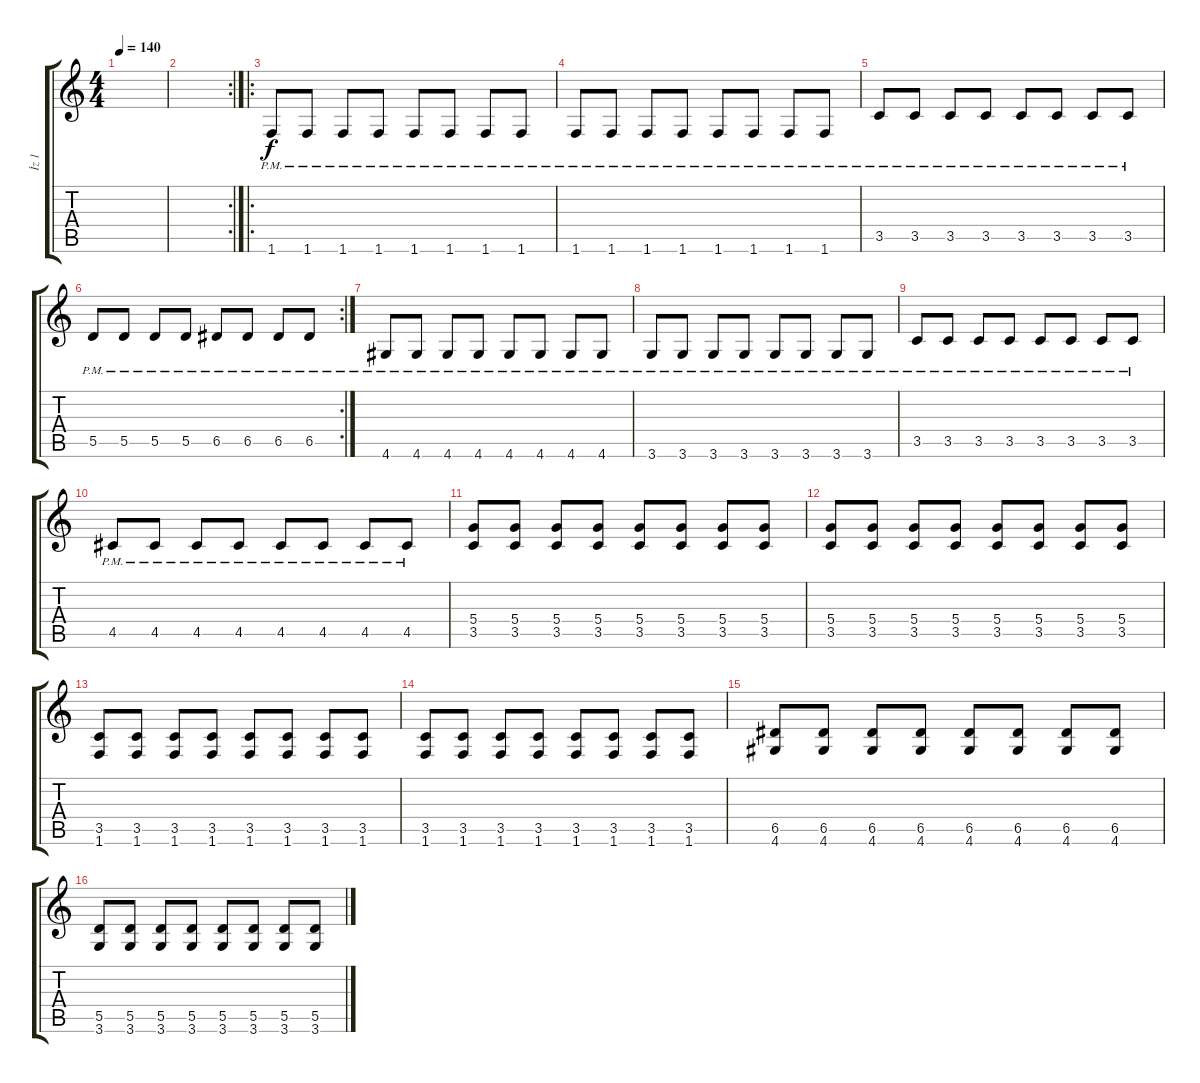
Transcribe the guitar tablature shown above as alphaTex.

\track ("İz 1" "İz 1") {instrument distortionguitar}
\staff {score tabs}
\tuning (E4 B3 G3 D3 A2 E2) {hide}
\ts (4 4)
\tempo 140
\clef g2
\ks c
|
\rc 2
|
\ro
1.6{pm}.8 1.6{pm}.8 1.6{pm}.8 1.6{pm}.8 1.6{pm}.8 1.6{pm}.8 1.6{pm}.8 1.6{pm}.8 |
1.6{pm}.8 1.6{pm}.8 1.6{pm}.8 1.6{pm}.8 1.6{pm}.8 1.6{pm}.8 1.6{pm}.8 1.6{pm}.8 |
3.5{pm}.8 3.5{pm}.8 3.5{pm}.8 3.5{pm}.8 3.5{pm}.8 3.5{pm}.8 3.5{pm}.8 3.5{pm}.8 |
\rc 2
5.5{pm}.8 5.5{pm}.8 5.5{pm}.8 5.5{pm}.8 6.5{pm}.8 6.5{pm}.8 6.5{pm}.8 6.5{pm}.8 |
4.6{pm}.8 4.6{pm}.8 4.6{pm}.8 4.6{pm}.8 4.6{pm}.8 4.6{pm}.8 4.6{pm}.8 4.6{pm}.8 |
3.6{pm}.8 3.6{pm}.8 3.6{pm}.8 3.6{pm}.8 3.6{pm}.8 3.6{pm}.8 3.6{pm}.8 3.6{pm}.8 |
3.5{pm}.8 3.5{pm}.8 3.5{pm}.8 3.5{pm}.8 3.5{pm}.8 3.5{pm}.8 3.5{pm}.8 3.5{pm}.8 |
4.5{pm}.8 4.5{pm}.8 4.5{pm}.8 4.5{pm}.8 4.5{pm}.8 4.5{pm}.8 4.5{pm}.8 4.5{pm}.8 |
(5.4 3.5).8 (5.4 3.5).8 (5.4 3.5).8 (5.4 3.5).8 (5.4 3.5).8 (5.4 3.5).8 (5.4 3.5).8 (5.4 3.5).8 |
(5.4 3.5).8 (5.4 3.5).8 (5.4 3.5).8 (5.4 3.5).8 (5.4 3.5).8 (5.4 3.5).8 (5.4 3.5).8 (5.4 3.5).8 |
(3.5 1.6).8 (3.5 1.6).8 (3.5 1.6).8 (3.5 1.6).8 (3.5 1.6).8 (3.5 1.6).8 (3.5 1.6).8 (3.5 1.6).8 |
(3.5 1.6).8 (3.5 1.6).8 (3.5 1.6).8 (3.5 1.6).8 (3.5 1.6).8 (3.5 1.6).8 (3.5 1.6).8 (3.5 1.6).8 |
(6.5 4.6).8 (6.5 4.6).8 (6.5 4.6).8 (6.5 4.6).8 (6.5 4.6).8 (6.5 4.6).8 (6.5 4.6).8 (6.5 4.6).8 |
(5.5 3.6).8 (5.5 3.6).8 (5.5 3.6).8 (5.5 3.6).8 (5.5 3.6).8 (5.5 3.6).8 (5.5 3.6).8 (5.5 3.6).8
